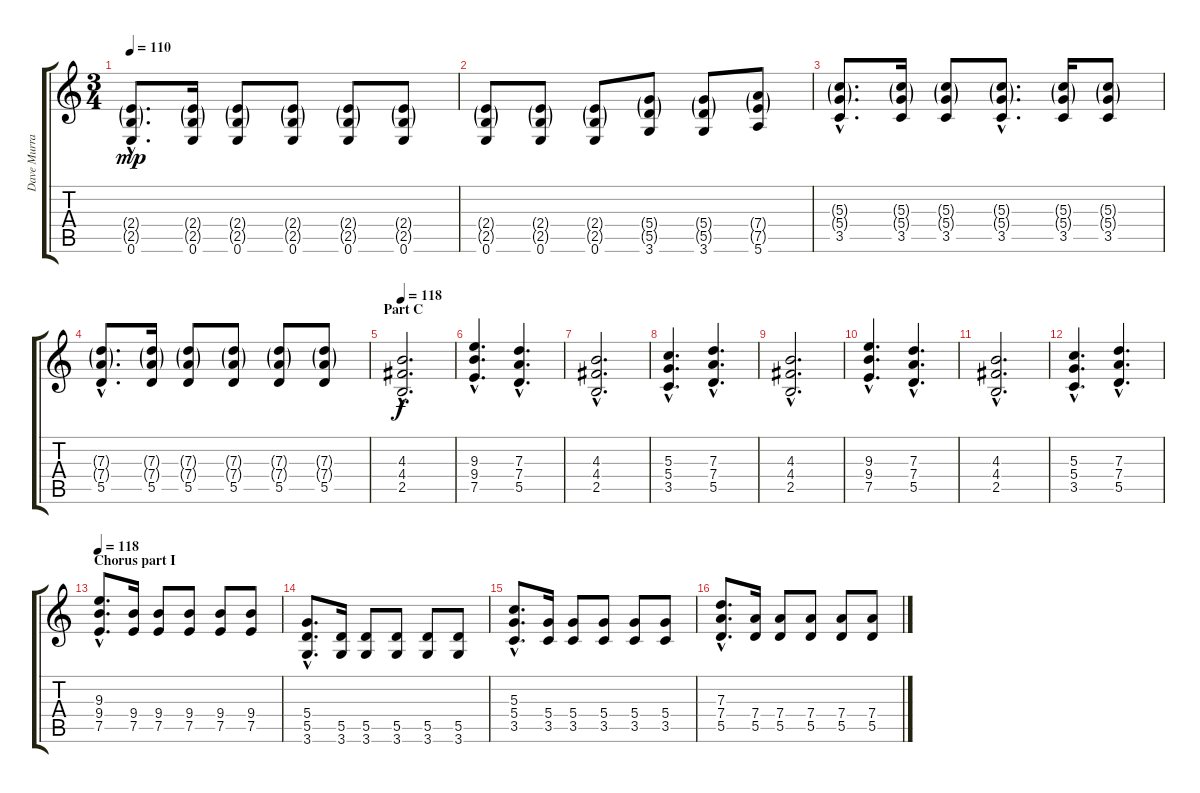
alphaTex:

\track ("Dave Murray" "Dave Murra") {instrument distortionguitar}
\staff {score tabs}
\tuning (E4 B3 G3 D3 A2 E2) {hide}
\ts (3 4)
\tempo 110
\clef g2
\ks c
(2.4{g hac} 2.5{g hac} 0.6{hac}).8{d dy mp} (2.4{g} 2.5{g} 0.6).16 (2.4{g} 2.5{g} 0.6).8 (2.4{g} 2.5{g} 0.6).8 (2.4{g} 2.5{g} 0.6).8 (2.4{g} 2.5{g} 0.6).8 |
(2.4{g} 2.5{g} 0.6).8 (2.4{g} 2.5{g} 0.6).8 (2.4{g} 2.5{g} 0.6).8 (5.4{g} 5.5{g} 3.6).8 (5.4{g} 5.5{g} 3.6).8 (7.4{g} 7.5{g} 5.6).8 |
(5.3{g hac} 5.4{g hac} 3.5{hac}).8{d} (5.3{g} 5.4{g} 3.5).16 (5.3{g} 5.4{g} 3.5).8 (5.3{g hac} 5.4{g hac} 3.5{hac}).8{d} (5.3{g} 5.4{g} 3.5).16 (5.3{g} 5.4{g} 3.5).8 |
(7.3{g hac} 7.4{g hac} 5.5{hac}).8{d} (7.3{g} 7.4{g} 5.5).16 (7.3{g} 7.4{g} 5.5).8 (7.3{g} 7.4{g} 5.5).8 (7.3{g} 7.4{g} 5.5).8 (7.3{g} 7.4{g} 5.5).8 |
\section ("" "Part C")
\tempo 118
(4.3{hac} 4.4{hac} 2.5{hac}).2{d dy f volume 10} |
(9.3{hac} 9.4{hac} 7.5{hac}).4{d} (7.3{hac} 7.4{hac} 5.5{hac}).4{d} |
(4.3{hac} 4.4{hac} 2.5{hac}).2{d} |
(5.3{hac} 5.4{hac} 3.5{hac}).4{d} (7.3{hac} 7.4{hac} 5.5{hac}).4{d} |
(4.3{hac} 4.4{hac} 2.5{hac}).2{d} |
(9.3{hac} 9.4{hac} 7.5{hac}).4{d} (7.3{hac} 7.4{hac} 5.5{hac}).4{d} |
(4.3{hac} 4.4{hac} 2.5{hac}).2{d} |
(5.3{hac} 5.4{hac} 3.5{hac}).4{d} (7.3{hac} 7.4{hac} 5.5{hac}).4{d} |
\section ("" "Chorus part I")
\tempo 118
(9.3{hac} 9.4{hac} 7.5{hac}).8{d volume 13} (9.4 7.5).16 (9.4 7.5).8 (9.4 7.5).8 (9.4 7.5).8 (9.4 7.5).8 |
(5.4{hac} 5.5{hac} 3.6{hac}).8{d} (5.5 3.6).16 (5.5 3.6).8 (5.5 3.6).8 (5.5 3.6).8 (5.5 3.6).8 |
(5.3{hac} 5.4{hac} 3.5{hac}).8{d} (5.4 3.5).16 (5.4 3.5).8 (5.4 3.5).8 (5.4 3.5).8 (5.4 3.5).8 |
(7.3{hac} 7.4{hac} 5.5{hac}).8{d} (7.4 5.5).16 (7.4 5.5).8 (7.4 5.5).8 (7.4 5.5).8 (7.4 5.5).8
